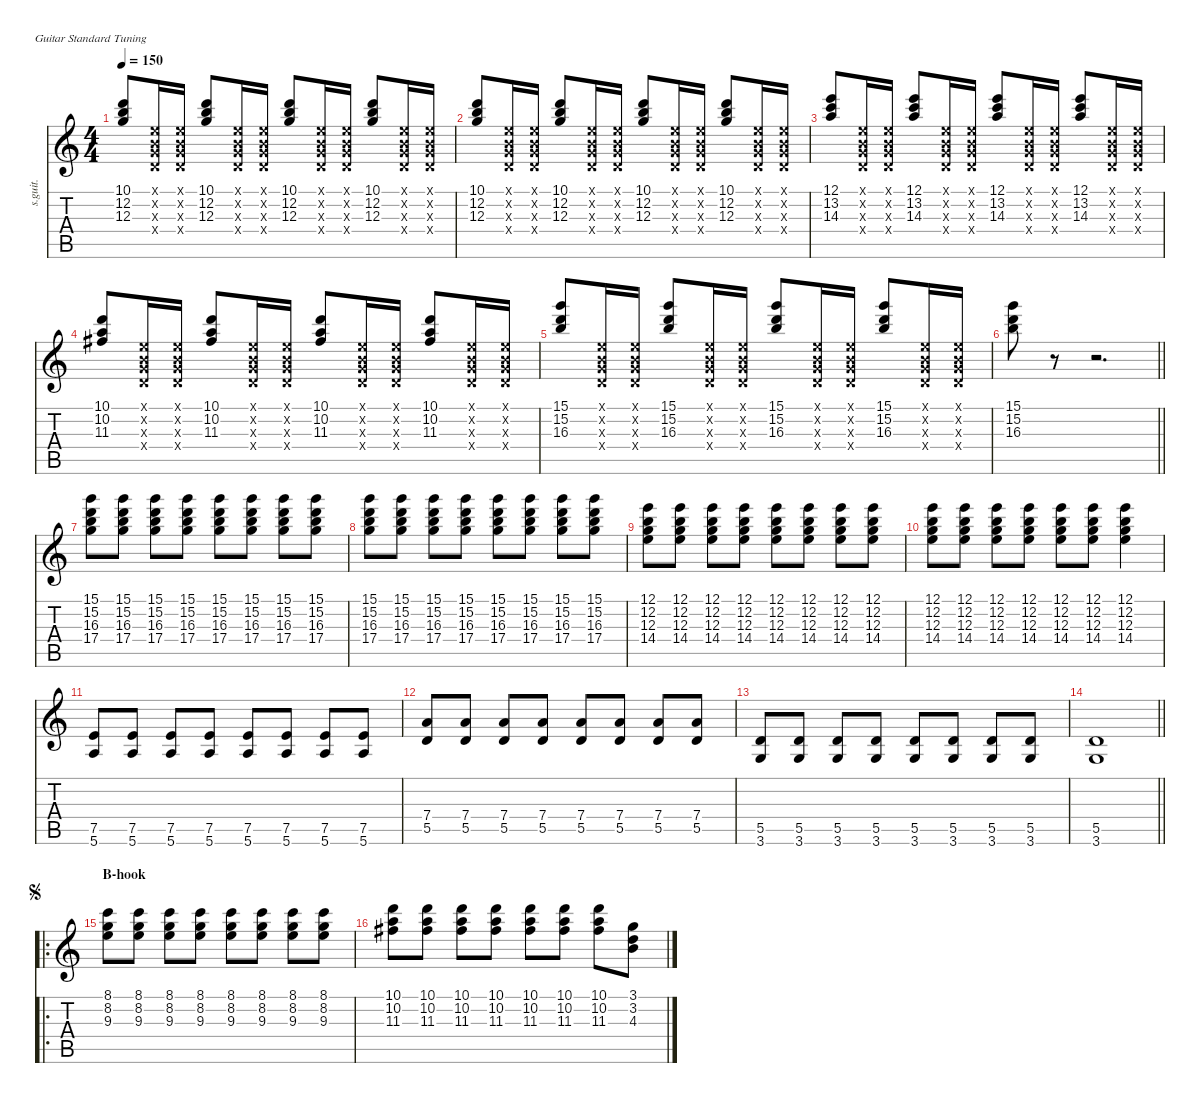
\defaultSystemsLayout 4
\hideDynamics
\bracketExtendMode nobrackets
\otherSystemsTrackNameOrientation horizontal
\track ("Guitar ll" "s.guit.") {instrument acousticguitarsteel}
\staff {score tabs}
\tuning (E4 B3 G3 D3 A2 E2)
\ts (4 4)
\tempo 150
\clef g2
\ks c
(10.1 12.2 12.3).8{dy mp beam Up} (0.1{x} 0.2{x} 0.3{x} 0.4{x}).16{beam Up} (0.1{x} 0.2{x} 0.3{x} 0.4{x}).16{beam Up} (10.1 12.2 12.3).8{beam Up} (0.1{x} 0.2{x} 0.3{x} 0.4{x}).16{beam Up} (0.1{x} 0.2{x} 0.3{x} 0.4{x}).16{beam Up} (10.1 12.2 12.3).8{beam Up} (0.1{x} 0.2{x} 0.3{x} 0.4{x}).16{beam Up} (0.1{x} 0.2{x} 0.3{x} 0.4{x}).16{beam Up} (10.1 12.2 12.3).8{beam Up} (0.1{x} 0.2{x} 0.3{x} 0.4{x}).16{beam Up} (0.1{x} 0.2{x} 0.3{x} 0.4{x}).16{beam Up} |
(10.1 12.2 12.3).8{beam Up} (0.1{x} 0.2{x} 0.3{x} 0.4{x}).16{beam Up} (0.1{x} 0.2{x} 0.3{x} 0.4{x}).16{beam Up} (10.1 12.2 12.3).8{beam Up} (0.1{x} 0.2{x} 0.3{x} 0.4{x}).16{beam Up} (0.1{x} 0.2{x} 0.3{x} 0.4{x}).16{beam Up} (10.1 12.2 12.3).8{beam Up} (0.1{x} 0.2{x} 0.3{x} 0.4{x}).16{beam Up} (0.1{x} 0.2{x} 0.3{x} 0.4{x}).16{beam Up} (10.1 12.2 12.3).8{beam Up} (0.1{x} 0.2{x} 0.3{x} 0.4{x}).16{beam Up} (0.1{x} 0.2{x} 0.3{x} 0.4{x}).16{beam Up} |
(12.1 13.2 14.3).8{beam Up} (0.1{x} 0.2{x} 0.3{x} 0.4{x}).16{beam Up} (0.1{x} 0.2{x} 0.3{x} 0.4{x}).16{beam Up} (12.1 13.2 14.3).8{beam Up} (0.1{x} 0.2{x} 0.3{x} 0.4{x}).16{beam Up} (0.1{x} 0.2{x} 0.3{x} 0.4{x}).16{beam Up} (12.1 13.2 14.3).8{beam Up} (0.1{x} 0.2{x} 0.3{x} 0.4{x}).16{beam Up} (0.1{x} 0.2{x} 0.3{x} 0.4{x}).16{beam Up} (12.1 13.2 14.3).8{beam Up} (0.1{x} 0.2{x} 0.3{x} 0.4{x}).16{beam Up} (0.1{x} 0.2{x} 0.3{x} 0.4{x}).16{beam Up} |
(10.1 10.2 11.3{acc #}).8{beam Up} (0.1{x} 0.2{x} 0.3{x} 0.4{x}).16{beam Up} (0.1{x} 0.2{x} 0.3{x} 0.4{x}).16{beam Up} (10.1 10.2 11.3{acc #}).8{beam Up} (0.1{x} 0.2{x} 0.3{x} 0.4{x}).16{beam Up} (0.1{x} 0.2{x} 0.3{x} 0.4{x}).16{beam Up} (10.1 10.2 11.3{acc #}).8{beam Up} (0.1{x} 0.2{x} 0.3{x} 0.4{x}).16{beam Up} (0.1{x} 0.2{x} 0.3{x} 0.4{x}).16{beam Up} (10.1 10.2 11.3{acc #}).8{beam Up} (0.1{x} 0.2{x} 0.3{x} 0.4{x}).16{beam Up} (0.1{x} 0.2{x} 0.3{x} 0.4{x}).16{beam Up} |
(15.1 15.2 16.3).8{beam Up} (0.1{x} 0.2{x} 0.3{x} 0.4{x}).16{beam Up} (0.1{x} 0.2{x} 0.3{x} 0.4{x}).16{beam Up} (15.1 15.2 16.3).8{beam Up} (0.1{x} 0.2{x} 0.3{x} 0.4{x}).16{beam Up} (0.1{x} 0.2{x} 0.3{x} 0.4{x}).16{beam Up} (15.1 15.2 16.3).8{beam Up} (0.1{x} 0.2{x} 0.3{x} 0.4{x}).16{beam Up} (0.1{x} 0.2{x} 0.3{x} 0.4{x}).16{beam Up} (15.1 15.2 16.3).8{beam Up} (0.1{x} 0.2{x} 0.3{x} 0.4{x}).16{beam Up} (0.1{x} 0.2{x} 0.3{x} 0.4{x}).16{beam Up} |
\barLineRight lightlight
(15.1 15.2 16.3).8{dy f beam Down} r.8{beam Down} r.2{d beam Down} |
(15.1 15.2 16.3 17.4).8{dy mp beam Down} (15.1 15.2 16.3 17.4).8{beam Down} (15.1 15.2 16.3 17.4).8{beam Down} (15.1 15.2 16.3 17.4).8{beam Down} (15.1 15.2 16.3 17.4).8{beam Down} (15.1 15.2 16.3 17.4).8{beam Down} (15.1 15.2 16.3 17.4).8{beam Down} (15.1 15.2 16.3 17.4).8{beam Down} |
(15.1 15.2 16.3 17.4).8{beam Down} (15.1 15.2 16.3 17.4).8{beam Down} (15.1 15.2 16.3 17.4).8{beam Down} (15.1 15.2 16.3 17.4).8{beam Down} (15.1 15.2 16.3 17.4).8{beam Down} (15.1 15.2 16.3 17.4).8{beam Down} (15.1 15.2 16.3 17.4).8{beam Down} (15.1 15.2 16.3 17.4).8{beam Down} |
(12.1 12.2 12.3 14.4).8{beam Down} (12.1 12.2 12.3 14.4).8{beam Down} (12.1 12.2 12.3 14.4).8{beam Down} (12.1 12.2 12.3 14.4).8{beam Down} (12.1 12.2 12.3 14.4).8{beam Down} (12.1 12.2 12.3 14.4).8{beam Down} (12.1 12.2 12.3 14.4).8{beam Down} (12.1 12.2 12.3 14.4).8{beam Down} |
(12.1 12.2 12.3 14.4).8{beam Down} (12.1 12.2 12.3 14.4).8{beam Down} (12.1 12.2 12.3 14.4).8{beam Down} (12.1 12.2 12.3 14.4).8{beam Down} (12.1 12.2 12.3 14.4).8{beam Down} (12.1 12.2 12.3 14.4).8{beam Down} (12.1 12.2 12.3 14.4).4{beam Down} |
(7.5 5.6).8{dy f instrument overdrivenguitar beam Up} (7.5 5.6).8{beam Up} (7.5 5.6).8{beam Up} (7.5 5.6).8{beam Up} (7.5 5.6).8{beam Up} (7.5 5.6).8{beam Up} (7.5 5.6).8{beam Up} (7.5 5.6).8{beam Up} |
(7.4 5.5).8{beam Up} (7.4 5.5).8{beam Up} (7.4 5.5).8{beam Up} (7.4 5.5).8{beam Up} (7.4 5.5).8{beam Up} (7.4 5.5).8{beam Up} (7.4 5.5).8{beam Up} (7.4 5.5).8{beam Up} |
(5.5 3.6).8{beam Up} (5.5 3.6).8{beam Up} (5.5 3.6).8{beam Up} (5.5 3.6).8{beam Up} (5.5 3.6).8{beam Up} (5.5 3.6).8{beam Up} (5.5 3.6).8{beam Up} (5.5 3.6).8{beam Up} |
\barLineRight lightlight
(5.5 3.6).1{beam Up} |
\ro
\section ("" "B-hook")
\jump segno
(8.1 8.2 9.3).8{dy mf beam Down} (8.1 8.2 9.3).8{beam Down} (8.1 8.2 9.3).8{beam Down} (8.1 8.2 9.3).8{beam Down} (8.1 8.2 9.3).8{beam Down} (8.1 8.2 9.3).8{beam Down} (8.1 8.2 9.3).8{beam Down} (8.1 8.2 9.3).8{beam Down} |
(10.1 10.2 11.3{acc #}).8{beam Down} (10.1 10.2 11.3{acc #}).8{beam Down} (10.1 10.2 11.3{acc #}).8{beam Down} (10.1 10.2 11.3{acc #}).8{beam Down} (10.1 10.2 11.3{acc #}).8{beam Down} (10.1 10.2 11.3{acc #}).8{beam Down} (10.1 10.2 11.3{acc #}).8{beam Down} (3.1 3.2 4.3).8{beam Down}
